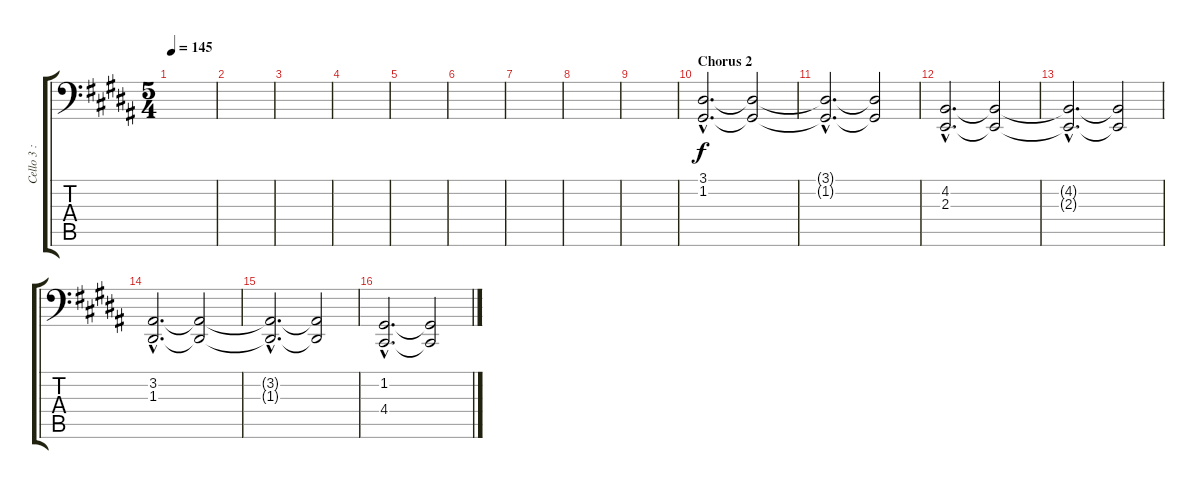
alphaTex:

\track ("Cello 3 : Bass" "Cello 3 : ") {instrument cello}
\staff {score tabs}
\tuning (C3 G2 D2 A1 E1 B0) {hide}
\ts (5 4)
\tempo 145
\clef f4
\ks b
|
|
|
|
|
|
|
|
|
\section ("" "Chorus 2")
(3.1{hac} 1.2{hac}).2{d} (3.1{t} 1.2{t}).2 |
(3.1{hac t} 1.2{hac t}).2{d} (3.1{t} 1.2{t}).2 |
(4.2{hac} 2.3{hac}).2{d} (4.2{t} 2.3{t}).2 |
(4.2{hac t} 2.3{hac t}).2{d} (4.2{t} 2.3{t}).2 |
(3.2{hac} 1.3{hac}).2{d} (3.2{t} 1.3{t}).2 |
(3.2{hac t} 1.3{hac t}).2{d} (3.2{t} 1.3{t}).2 |
(1.2{hac} 4.4{hac}).2{d} (1.2{t} 4.4{t}).2
